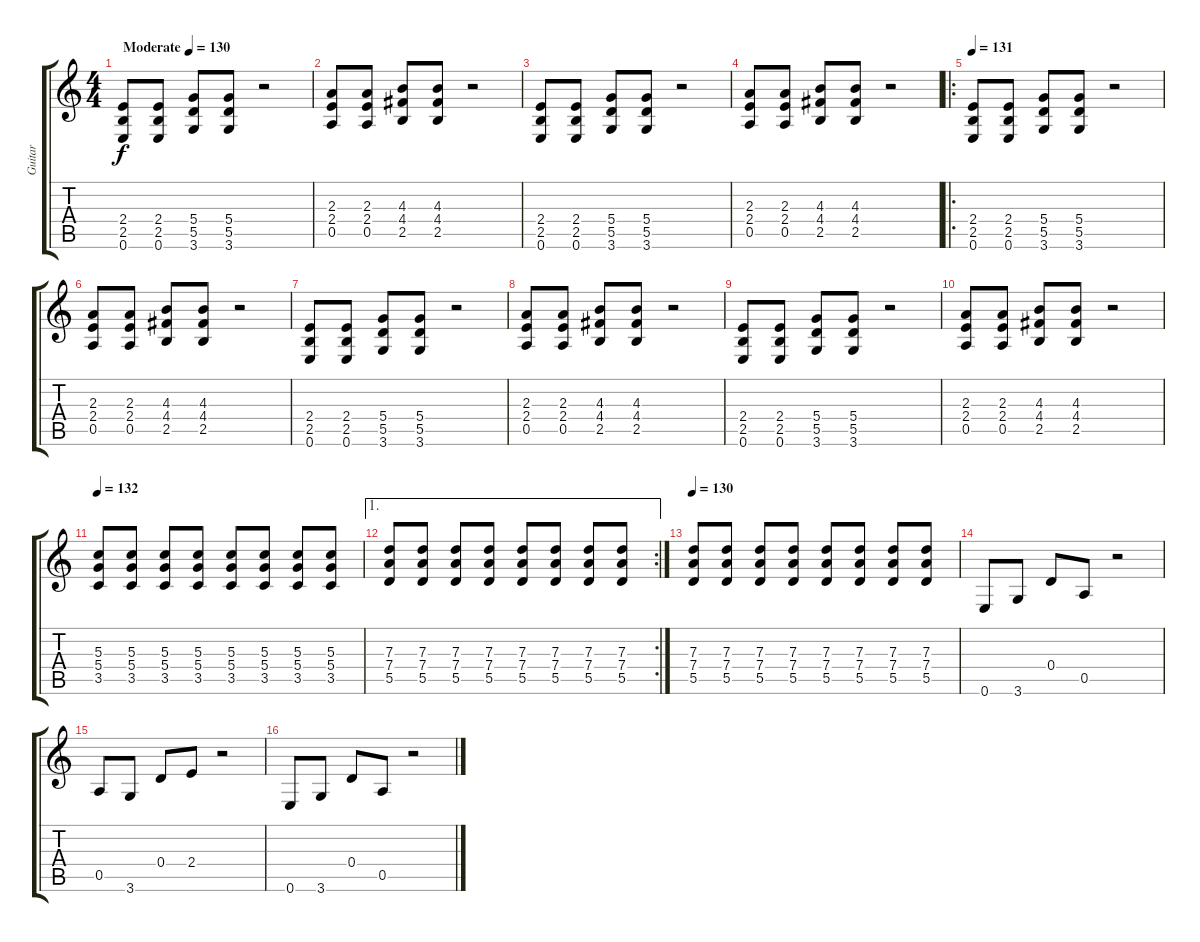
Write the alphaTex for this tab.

\track ("Guitar" "Guitar") {instrument distortionguitar}
\staff {score tabs}
\tuning (E4 B3 G3 D3 A2 E2) {hide}
\ts (4 4)
\tempo (130 "Moderate")
\clef g2
\ks c
(2.4 2.5 0.6).8{dy f instrument distortionguitar} (2.4 2.5 0.6).8 (5.4 5.5 3.6).8 (5.4 5.5 3.6).8 r.2 |
(2.3 2.4 0.5).8 (2.3 2.4 0.5).8 (4.3 4.4 2.5).8 (4.3 4.4 2.5).8 r.2 |
(2.4 2.5 0.6).8 (2.4 2.5 0.6).8 (5.4 5.5 3.6).8 (5.4 5.5 3.6).8 r.2 |
(2.3 2.4 0.5).8 (2.3 2.4 0.5).8 (4.3 4.4 2.5).8 (4.3 4.4 2.5).8 r.2 |
\ro
\tempo 131
(2.4 2.5 0.6).8 (2.4 2.5 0.6).8 (5.4 5.5 3.6).8 (5.4 5.5 3.6).8 r.2 |
(2.3 2.4 0.5).8 (2.3 2.4 0.5).8 (4.3 4.4 2.5).8 (4.3 4.4 2.5).8 r.2 |
(2.4 2.5 0.6).8 (2.4 2.5 0.6).8 (5.4 5.5 3.6).8 (5.4 5.5 3.6).8 r.2 |
(2.3 2.4 0.5).8 (2.3 2.4 0.5).8 (4.3 4.4 2.5).8 (4.3 4.4 2.5).8 r.2 |
(2.4 2.5 0.6).8 (2.4 2.5 0.6).8 (5.4 5.5 3.6).8 (5.4 5.5 3.6).8 r.2 |
(2.3 2.4 0.5).8 (2.3 2.4 0.5).8 (4.3 4.4 2.5).8 (4.3 4.4 2.5).8 r.2 |
\tempo 132
(5.3 5.4 3.5).8 (5.3 5.4 3.5).8 (5.3 5.4 3.5).8 (5.3 5.4 3.5).8 (5.3 5.4 3.5).8 (5.3 5.4 3.5).8 (5.3 5.4 3.5).8 (5.3 5.4 3.5).8 |
\ae 1
\rc 2
(7.3 7.4 5.5).8 (7.3 7.4 5.5).8 (7.3 7.4 5.5).8 (7.3 7.4 5.5).8 (7.3 7.4 5.5).8 (7.3 7.4 5.5).8 (7.3 7.4 5.5).8 (7.3 7.4 5.5).8 |
\tempo 130
(7.3 7.4 5.5).8 (7.3 7.4 5.5).8 (7.3 7.4 5.5).8 (7.3 7.4 5.5).8 (7.3 7.4 5.5).8 (7.3 7.4 5.5).8 (7.3 7.4 5.5).8 (7.3 7.4 5.5).8 |
0.6.8 3.6.8 0.4.8 0.5.8 r.2 |
0.5.8 3.6.8 0.4.8 2.4.8 r.2 |
0.6.8 3.6.8 0.4.8 0.5.8 r.2
